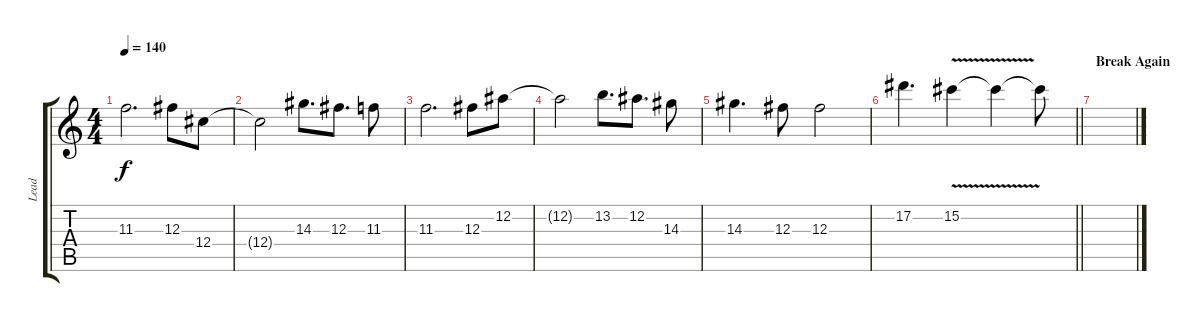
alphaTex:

\track ("Lead" "Lead") {instrument overdrivenguitar}
\staff {score tabs}
\tuning (Eb4 Bb3 Gb3 Db3 Ab2 Eb2) {hide}
\ts (4 4)
\tempo 140
\clef g2
\ks c
11.3.2{d dy f} 12.3.8 12.4.8 |
12.4{t}.2 14.3.8{d} 12.3.8{d} 11.3.8 |
11.3.2{d} 12.3.8 12.2.8 |
12.2{t}.2 13.2.8{d} 12.2.8{d} 14.3.8 |
14.3.4{d} 12.3.8 12.3.2 |
\barLineRight lightlight
17.2.4{d} 15.2{v}.4 15.2{t}.4 15.2{t}.8 |
\section ("" "Break Again")
